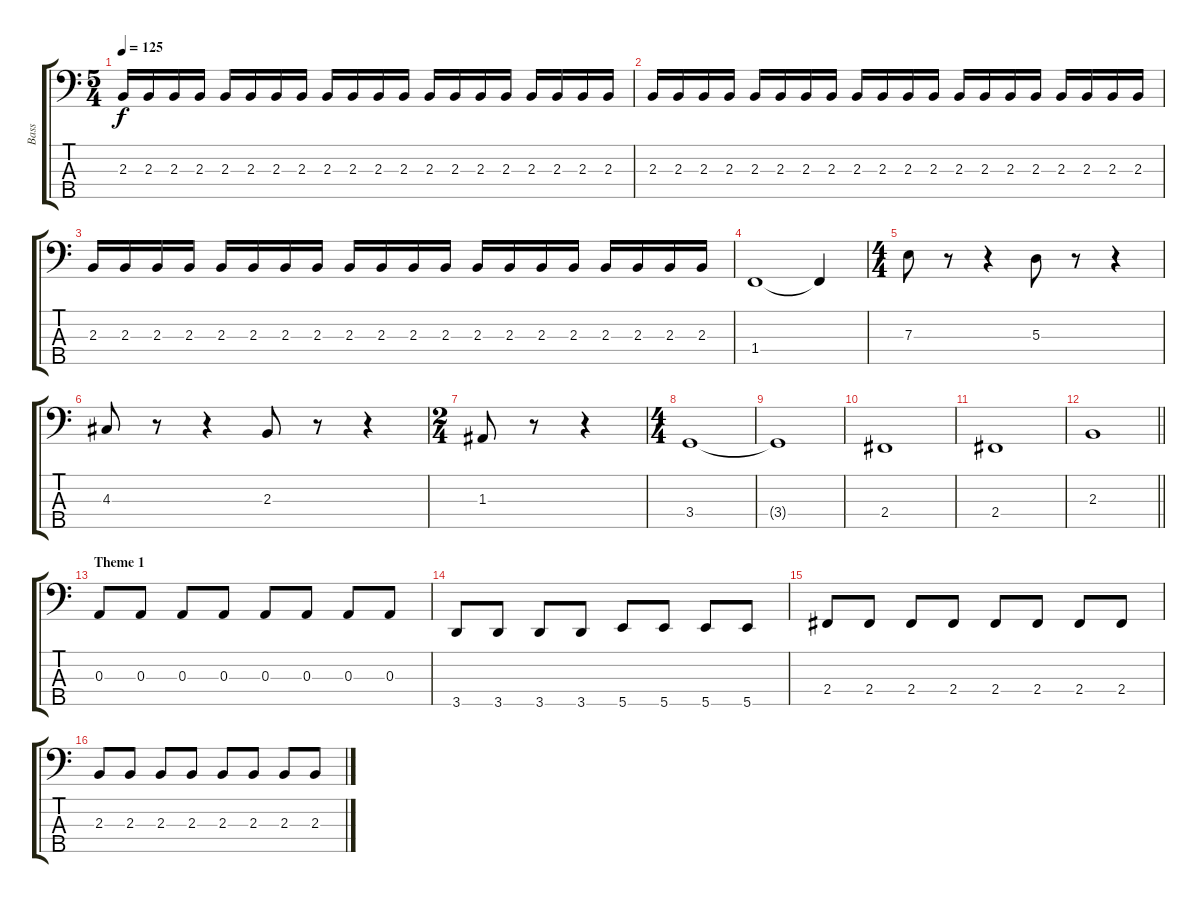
\track ("Bass" "Bass") {instrument electricbassfinger}
\staff {score tabs}
\tuning (G2 D2 A1 E1 B0) {hide}
\ts (5 4)
\tempo 125
\clef f4
\ks c
2.3.16{dy f instrument electricbassfinger} 2.3.16 2.3.16 2.3.16 2.3.16 2.3.16 2.3.16 2.3.16 2.3.16 2.3.16 2.3.16 2.3.16 2.3.16 2.3.16 2.3.16 2.3.16 2.3.16 2.3.16 2.3.16 2.3.16 |
2.3.16 2.3.16 2.3.16 2.3.16 2.3.16 2.3.16 2.3.16 2.3.16 2.3.16 2.3.16 2.3.16 2.3.16 2.3.16 2.3.16 2.3.16 2.3.16 2.3.16 2.3.16 2.3.16 2.3.16 |
2.3.16 2.3.16 2.3.16 2.3.16 2.3.16 2.3.16 2.3.16 2.3.16 2.3.16 2.3.16 2.3.16 2.3.16 2.3.16 2.3.16 2.3.16 2.3.16 2.3.16 2.3.16 2.3.16 2.3.16 |
1.4.1 1.4{t}.4 |
\ts (4 4)
7.3.8 r.8 r.4 5.3.8 r.8 r.4 |
4.3.8 r.8 r.4 2.3.8 r.8 r.4 |
\ts (2 4)
1.3.8 r.8 r.4 |
\ts (4 4)
3.4.1 |
3.4{t}.1 |
2.4.1 |
2.4.1 |
\barLineRight lightlight
2.3.1 |
\section ("" "Theme 1")
0.3.8 0.3.8 0.3.8 0.3.8 0.3.8 0.3.8 0.3.8 0.3.8 |
3.5.8 3.5.8 3.5.8 3.5.8 5.5.8 5.5.8 5.5.8 5.5.8 |
2.4.8 2.4.8 2.4.8 2.4.8 2.4.8 2.4.8 2.4.8 2.4.8 |
2.3.8 2.3.8 2.3.8 2.3.8 2.3.8 2.3.8 2.3.8 2.3.8
